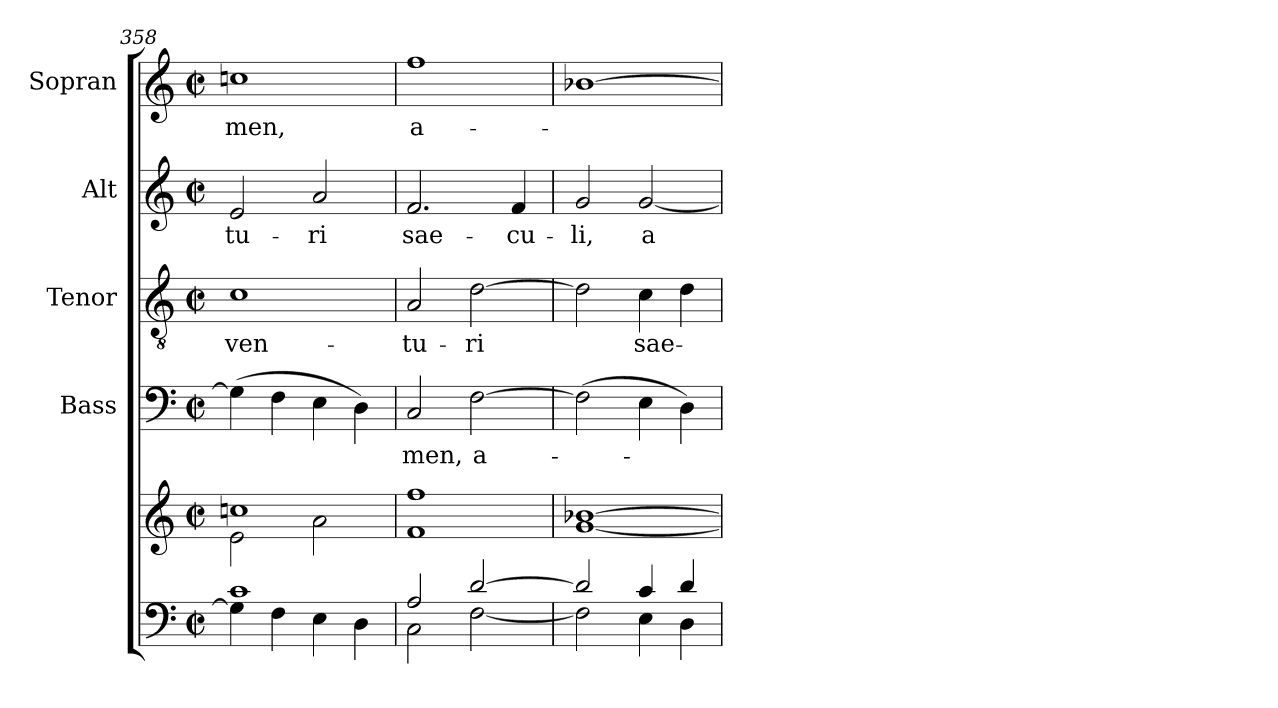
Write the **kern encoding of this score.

**kern	**kern	**kern	**text	**kern	**text	**kern	**text	**kern	**text
*part5	*part5	*part4	*part4	*part3	*part3	*part2	*part2	*part1	*part1
*staff6	*staff5	*staff4	*staff4	*staff3	*staff3	*staff2	*staff2	*staff1	*staff1
*	*	*I"Bass	*	*I"Tenor	*	*I"Alt	*	*I"Sopran	*
*	*	*I'B.	*	*I'T.	*	*I'A.	*	*I'S.	*
*clefF4	*clefG2	*clefF4	*	*clefGv2	*	*clefG2	*	*clefG2	*
*k[]	*k[]	*k[]	*	*k[]	*	*k[]	*	*k[]	*
*C:	*C:	*C:	*	*C:	*	*C:	*	*C:	*
*M2/2	*M2/2	*M2/2	*	*M2/2	*	*M2/2	*	*M2/2	*
*met(c|)	*met(c|)	*met(c|)	*	*met(c|)	*	*met(c|)	*	*met(c|)	*
=358	=358	=358	=358	=358	=358	=358	=358	=358	=358
*^	*^	*	*	*	*	*	*	*	*
!	!	!	!	!	!	!	!LO:LY:b	!	!LO:LY:b	!	!LO:LY:b
1c	4G\]	1ccn	2e\	(>4G\]	.	1c	ven-	2e/	-tu-	1ccn	-men,
.	4F\	.	.	4F\	.	.	.	.	.	.	.
!	!	!	!	!	!	!	!	!	!LO:LY:b	!	!
.	4E\	.	2a\	4E\	.	.	.	2a/	-ri	.	.
.	4D\	.	.	4D\)	.	.	.	.	.	.	.
=359	=359	=359	=359	=359	=359	=359	=359	=359	=359	=359	=359
!	!	!	!	!	!LO:LY:b	!	!LO:LY:b	!	!LO:LY:b	!	!LO:LY:b
2A/	2C\	1ff	1f	2C/	-men,	2A/	-tu-	2.f/	sae-	1ff	a-
!	!	!	!	!	!LO:LY:b	!	!LO:LY:b	!	!	!	!
[>2d/	[<2F\	.	.	[2F\	a-	[2d\	-ri	.	.	.	.
!	!	!	!	!	!	!	!	!	!LO:LY:b	!	!
.	.	.	.	.	.	.	.	4f/	-cu-	.	.
*	*	*v	*v	*	*	*	*	*	*	*	*
=360	=360	=360	=360	=360	=360	=360	=360	=360	=360	=360
!	!	!	!	!	!	!	!	!LO:LY:b	!	!
2d/]	2F\]	[1g [1b-X	(>2F\]	.	2d\]	.	2g/	-li,	[1b-X	.
!	!	!	!	!	!	!LO:LY:b	!	!LO:LY:b	!	!
4c/	4E\	.	4E\	.	4c\	sae-	[2g/	a-	.	.
4d/	4D\	.	4D\)	.	4d\	.	.	.	.	.
*v	*v	*	*	*	*	*	*	*	*	*
=	=	=	=	=	=	=	=	=	=
*-	*-	*-	*-	*-	*-	*-	*-	*-	*-
